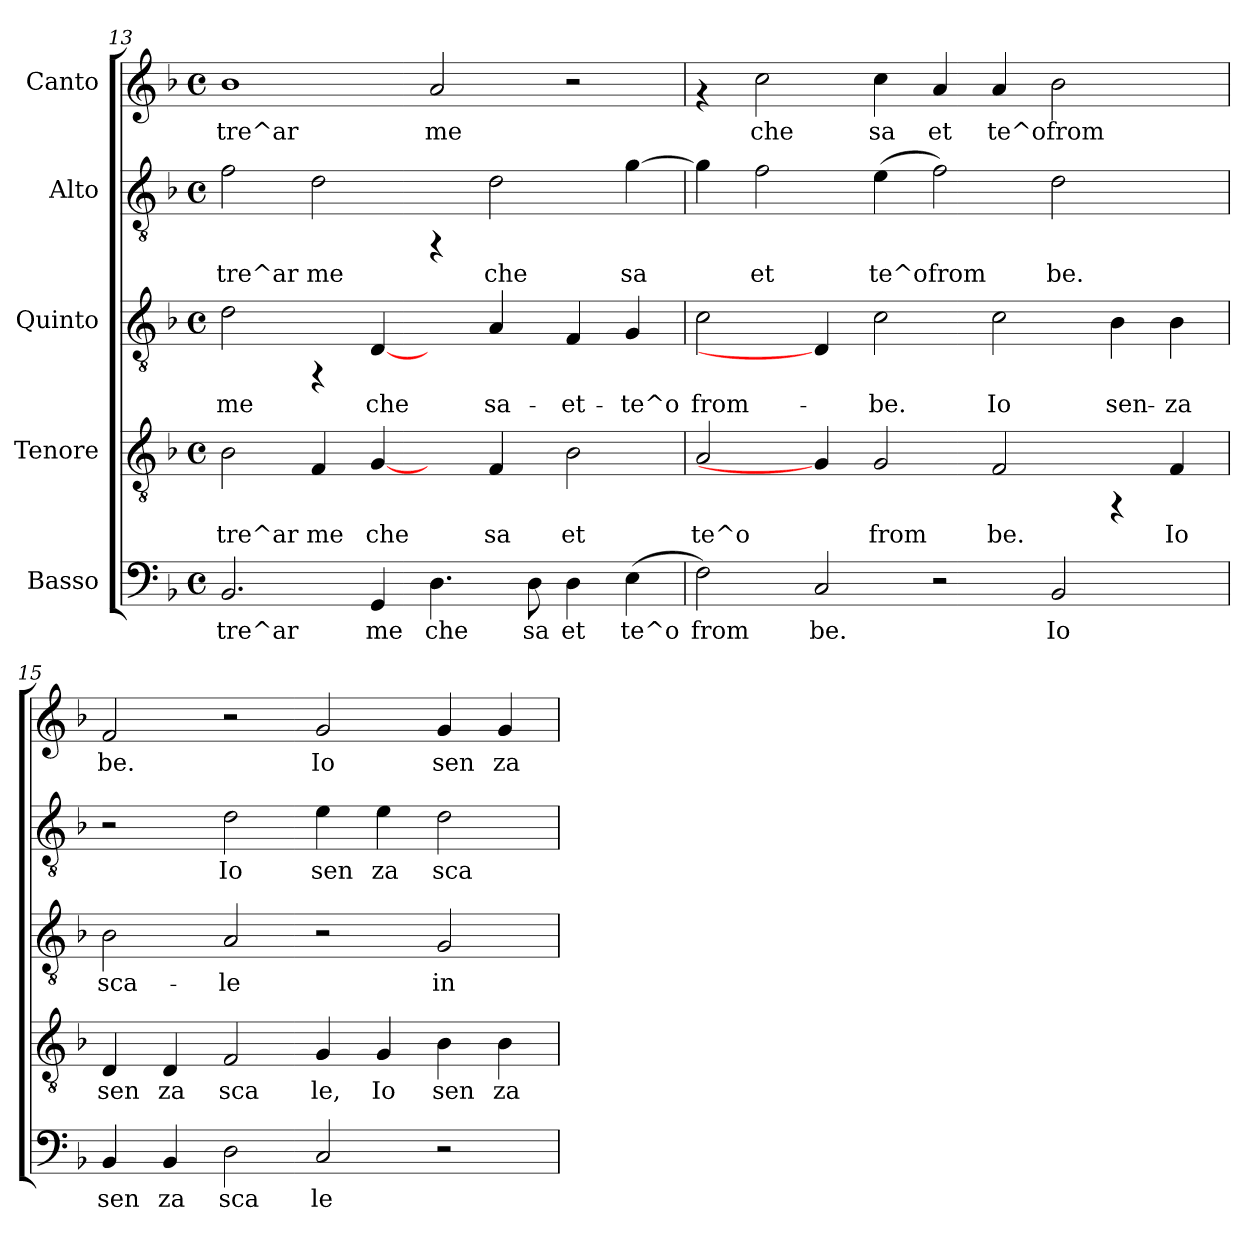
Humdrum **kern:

**kern	**text	**kern	**text	**kern	**text	**kern	**text	**kern	**text
*part5	*part5	*part4	*part4	*part3	*part3	*part2	*part2	*part1	*part1
*staff5	*staff5	*staff4	*staff4	*staff3	*staff3	*staff2	*staff2	*staff1	*staff1
*I"Basso	*	*I"Tenore	*	*I"Quinto	*	*I"Alto	*	*I"Canto	*
!!LO:PB:g=z
*clefF4	*	*clefGv2	*	*clefGv2	*	*clefGv2	*	*clefG2	*
*k[b-]	*	*k[b-]	*	*k[b-]	*	*k[b-]	*	*k[b-]	*
*F:	*	*F:	*	*F:	*	*F:	*	*F:	*
*M4/4	*	*M4/4	*	*M4/4	*	*M4/4	*	*M4/4	*
*met(c)	*	*met(c)	*	*met(c)	*	*met(c)	*	*met(c)	*
=13	=13	=13	=13	=13	=13	=13	=13	=13	=13
!	!LO:LY:b:cj	!	!LO:LY:b:cj	!	!LO:LY:b	!	!LO:LY:b:cj	!	!LO:LY:b:cj
2.BB-/	tre^ar	2B-\	-tre^ar	2d\	me	2f\	tre^ar	1b-	-tre^ar
!	!	!	!LO:LY:b:cj	!	!	!	!LO:LY:b:cj	!	!
.	.	4F/	me	4rFF	.	2d\	me	.	.
!	!LO:LY:b:cj	!	!LO:LY:b:cj	!	!LO:LY:b	!	!	!	!
4GG/	me	[4G/	che	[4D/	che	.	.	.	.
!	!LO:LY:b:cj	!	!	!	!	!	!	!	!LO:LY:b:cj
4.D\	che	4ryy	.	4ryy	.	4rFF	.	2a/	me
!	!	!	!LO:LY:b:cj	!	!LO:LY:b	!	!LO:LY:b:cj	!	!
.	.	4F/	sa	4A/	sa-	2d\	che	.	.
!	!LO:LY:b:cj	!	!	!	!	!	!	!	!
8D\	sa	.	.	.	.	.	.	.	.
!	!LO:LY:b:cj	!	!LO:LY:b:cj	!	!LO:LY:b	!	!	!	!
4D\	et	2B-\	et	4F/	-et-	.	.	2r	.
!	!LO:LY:b:cj	!	!	!	!LO:LY:b	!	!LO:LY:b:cj	!	!
(<4E\	te^o	.	.	4G/	-te^o	[>4g\	sa	.	.
=14	=14	=14	=14	=14	=14	=14	=14	=14	=14
!	!LO:LY:b:cj	!	!LO:LY:b:cj	!	!LO:LY:b	!	!LO:LY:b:cj	!	!
2F\)	from	2A/	te^o	2c\	from-	4g\]	.	4rf	.
!	!	!	!	!	!	!	!LO:LY:b:cj	!	!LO:LY:b:cj
.	.	.	.	.	.	2f\	et	2cc\	che
!	!LO:LY:b:cj	!	!	!	!	!	!	!	!
2C/	be.	4G/]	.	4D/]	.	.	.	.	.
!	!	!	!LO:LY:b:cj	!	!LO:LY:b	!	!LO:LY:b:cj	!	!LO:LY:b:cj
.	.	2G/	from	2c\	-be.	(<4e\	te^o	4cc\	sa
!	!	!	!	!	!	!	!LO:LY:b:cj	!	!LO:LY:b:cj
2r	.	.	.	.	.	2f\)	from	4a/	et
!	!	!	!LO:LY:b:cj	!	!LO:LY:b	!	!	!	!LO:LY:b:cj
.	.	2F/	be.	2c\	Io	.	.	4a/	te^o
!	!LO:LY:b:cj	!	!	!	!	!	!LO:LY:b:cj	!	!LO:LY:b:cj
2BB-/	Io	.	.	.	.	2d\	be.	2b-\	from
!	!	!	!	!	!LO:LY:b	!	!	!	!
.	.	4rFF	.	4B-\	sen-	.	.	.	.
!	!	!	!LO:LY:b:cj	!	!LO:LY:b	!	!	!	!
4ryy	.	4F/	Io	4B-\	-za	4ryy	.	4ryy	.
=15	=15	=15	=15	=15	=15	=15	=15	=15	=15
!	!LO:LY:b:cj	!	!LO:LY:b:cj	!	!LO:LY:b	!	!	!	!LO:LY:b:cj
4BB-/	sen	4D/	sen	2B-\	sca-	2r	.	2f/	be.
!	!LO:LY:b:cj	!	!LO:LY:b:cj	!	!	!	!	!	!
4BB-/	za	4D/	za	.	.	.	.	.	.
!	!LO:LY:b:cj	!	!LO:LY:b:cj	!	!LO:LY:b	!	!LO:LY:b:cj	!	!
2D\	sca	2F/	sca	2A/	-le	2d\	Io	2r	.
!	!LO:LY:b:cj	!	!LO:LY:b:cj	!	!	!	!LO:LY:b:cj	!	!LO:LY:b:cj
2C/	le	4G/	le,	2r	.	4e\	sen	2g/	Io
!	!	!	!LO:LY:b:cj	!	!	!	!LO:LY:b:cj	!	!
.	.	4G/	Io	.	.	4e\	za	.	.
!	!	!	!LO:LY:b:cj	!	!LO:LY:b	!	!LO:LY:b:cj	!	!LO:LY:b:cj
2r	.	4B-\	sen	2G/	in	2d\	sca	4g/	sen
!	!	!	!LO:LY:b:cj	!	!	!	!	!	!LO:LY:b:cj
.	.	4B-\	za	.	.	.	.	4g/	za
=	=	=	=	=	=	=	=	=	=
*-	*-	*-	*-	*-	*-	*-	*-	*-	*-
